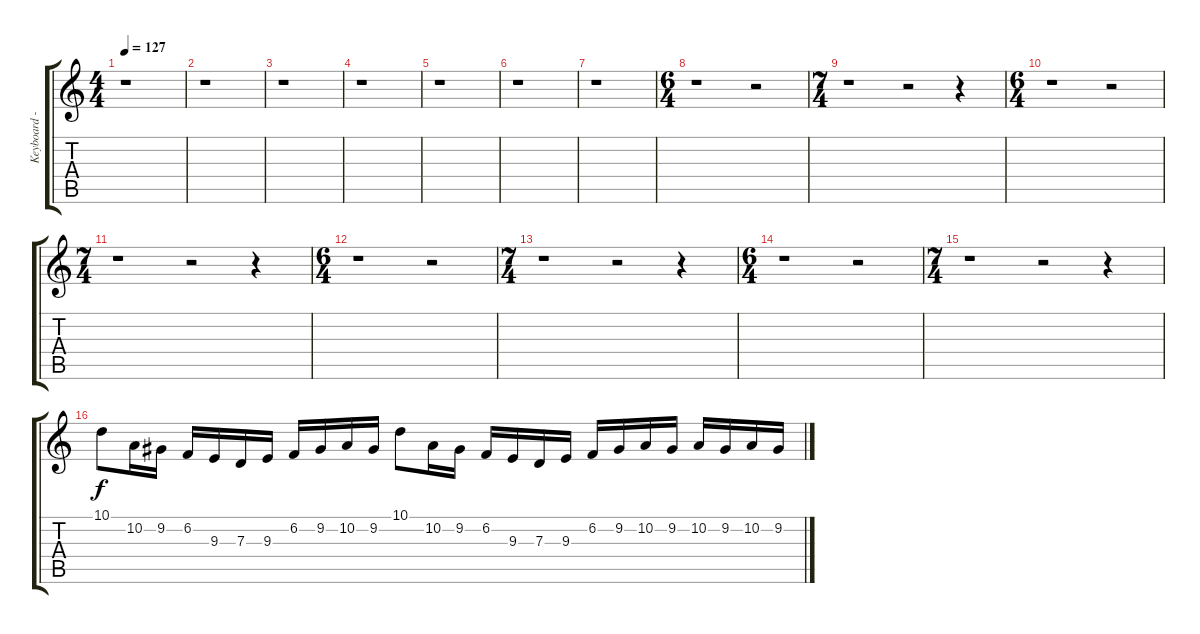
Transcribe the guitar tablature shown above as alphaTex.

\track ("Keyboard - Piano" "Keyboard -") {instrument acousticgrandpiano}
\staff {score tabs}
\tuning (E4 B3 G3 D3 A2 E2) {hide}
\ts (4 4)
\tempo 127
\clef g2
\ks c
r.1{dy f} |
r.1 |
r.1 |
r.1 |
r.1 |
r.1 |
r.1 |
\ts (6 4)
r.1 r.2 |
\ts (7 4)
r.1 r.2 r.4 |
\ts (6 4)
r.1 r.2 |
\ts (7 4)
r.1 r.2 r.4 |
\ts (6 4)
r.1 r.2 |
\ts (7 4)
r.1 r.2 r.4 |
\ts (6 4)
r.1 r.2 |
\ts (7 4)
r.1 r.2 r.4 |
10.1.8 10.2.16 9.2.16 6.2.16 9.3.16 7.3.16 9.3.16 6.2.16 9.2.16 10.2.16 9.2.16 10.1.8 10.2.16 9.2.16 6.2.16 9.3.16 7.3.16 9.3.16 6.2.16 9.2.16 10.2.16 9.2.16 10.2.16 9.2.16 10.2.16 9.2.16
